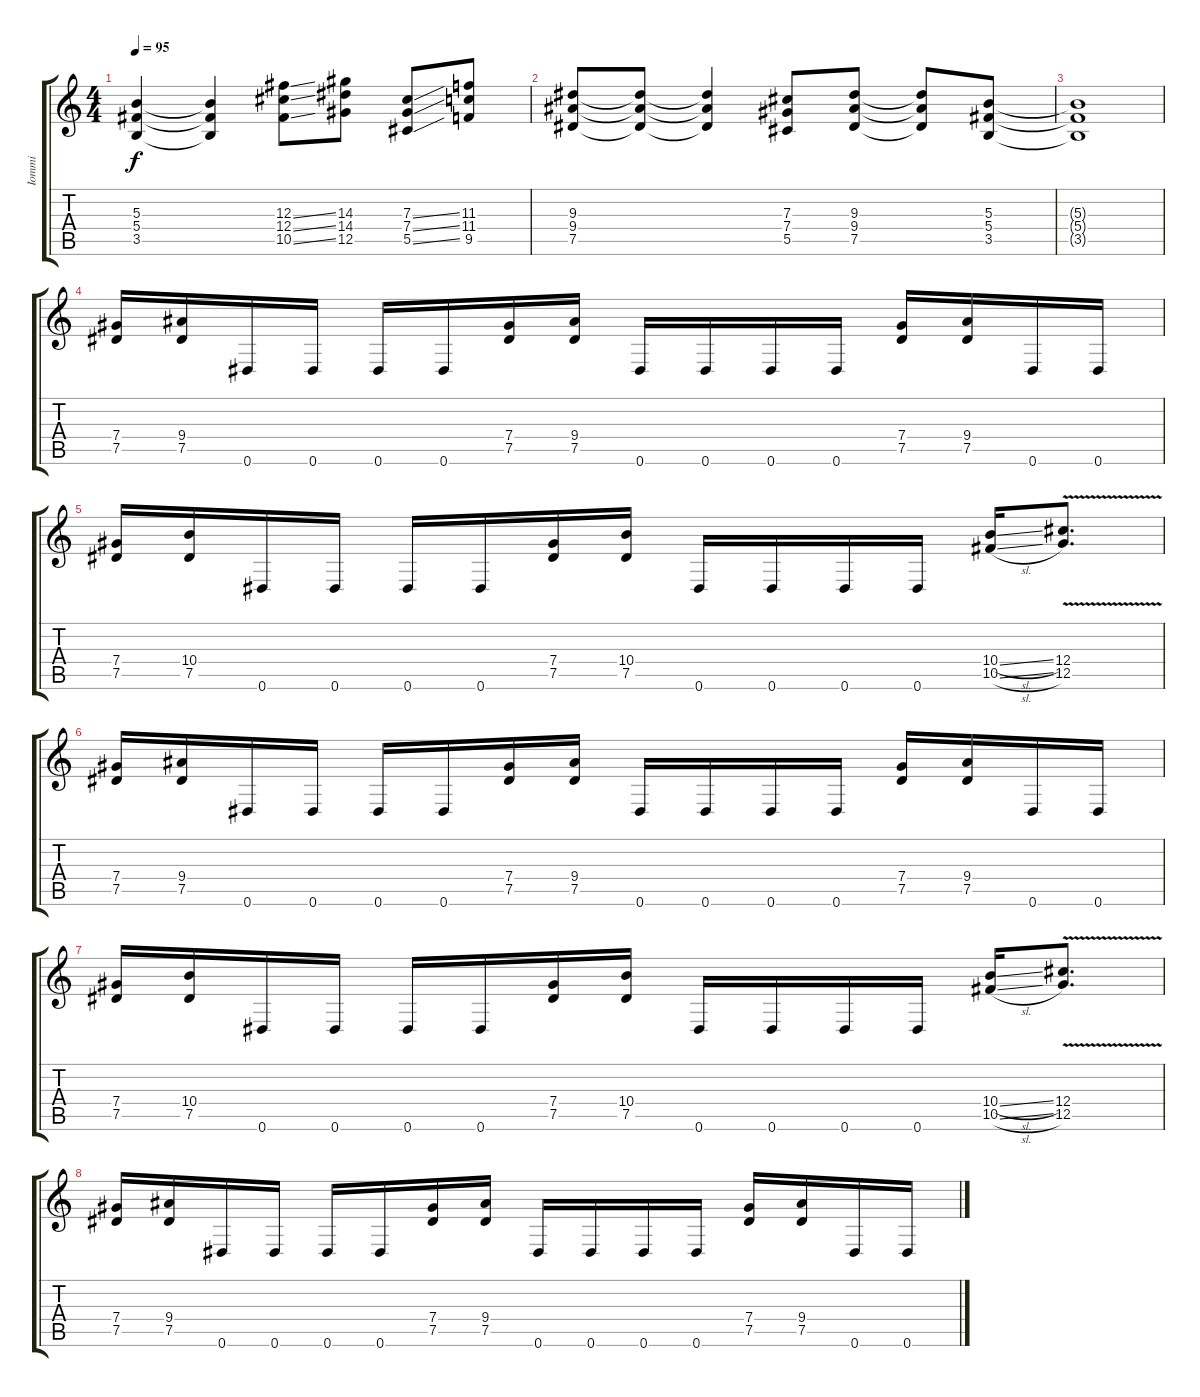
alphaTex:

\track ("Iommi" "Iommi") {instrument distortionguitar}
\staff {score tabs}
\tuning (Eb4 Bb3 Gb3 Db3 Ab2 Eb2) {hide}
\ts (4 4)
\tempo 95
\clef g2
\ks c
(5.3{t} 5.4{t} 3.5{t}).4{dy f} (5.3{t} 5.4{t} 3.5{t}).4 (12.3{ss} 12.4{ss} 10.5{ss}).8 (14.3 14.4 12.5).8 (7.3{ss} 7.4{ss} 5.5{ss}).8 (11.3 11.4 9.5).8 |
(9.3 9.4 7.5).8 (9.3{t} 9.4{t} 7.5{t}).8 (9.3{t} 9.4{t} 7.5{t}).4 (7.3 7.4 5.5).8 (9.3 9.4 7.5).8 (9.3{t} 9.4{t} 7.5{t}).8 (5.3 5.4 3.5).8 |
(5.3{t} 5.4{t} 3.5{t}).1 |
(7.4 7.5).16 (9.4 7.5).16 0.6.16 0.6.16 0.6.16 0.6.16 (7.4 7.5).16 (9.4 7.5).16 0.6.16 0.6.16 0.6.16 0.6.16 (7.4 7.5).16 (9.4 7.5).16 0.6.16 0.6.16 |
(7.4 7.5).16 (10.4 7.5).16 0.6.16 0.6.16 0.6.16 0.6.16 (7.4 7.5).16 (10.4 7.5).16 0.6.16 0.6.16 0.6.16 0.6.16 (10.4{sl} 10.5{sl}).16 (12.4{v} 12.5{v}).8{d} |
(7.4 7.5).16 (9.4 7.5).16 0.6.16 0.6.16 0.6.16 0.6.16 (7.4 7.5).16 (9.4 7.5).16 0.6.16 0.6.16 0.6.16 0.6.16 (7.4 7.5).16 (9.4 7.5).16 0.6.16 0.6.16 |
(7.4 7.5).16 (10.4 7.5).16 0.6.16 0.6.16 0.6.16 0.6.16 (7.4 7.5).16 (10.4 7.5).16 0.6.16 0.6.16 0.6.16 0.6.16 (10.4{sl} 10.5{sl}).16 (12.4{v} 12.5{v}).8{d} |
(7.4 7.5).16 (9.4 7.5).16 0.6.16 0.6.16 0.6.16 0.6.16 (7.4 7.5).16 (9.4 7.5).16 0.6.16 0.6.16 0.6.16 0.6.16 (7.4 7.5).16 (9.4 7.5).16 0.6.16 0.6.16
